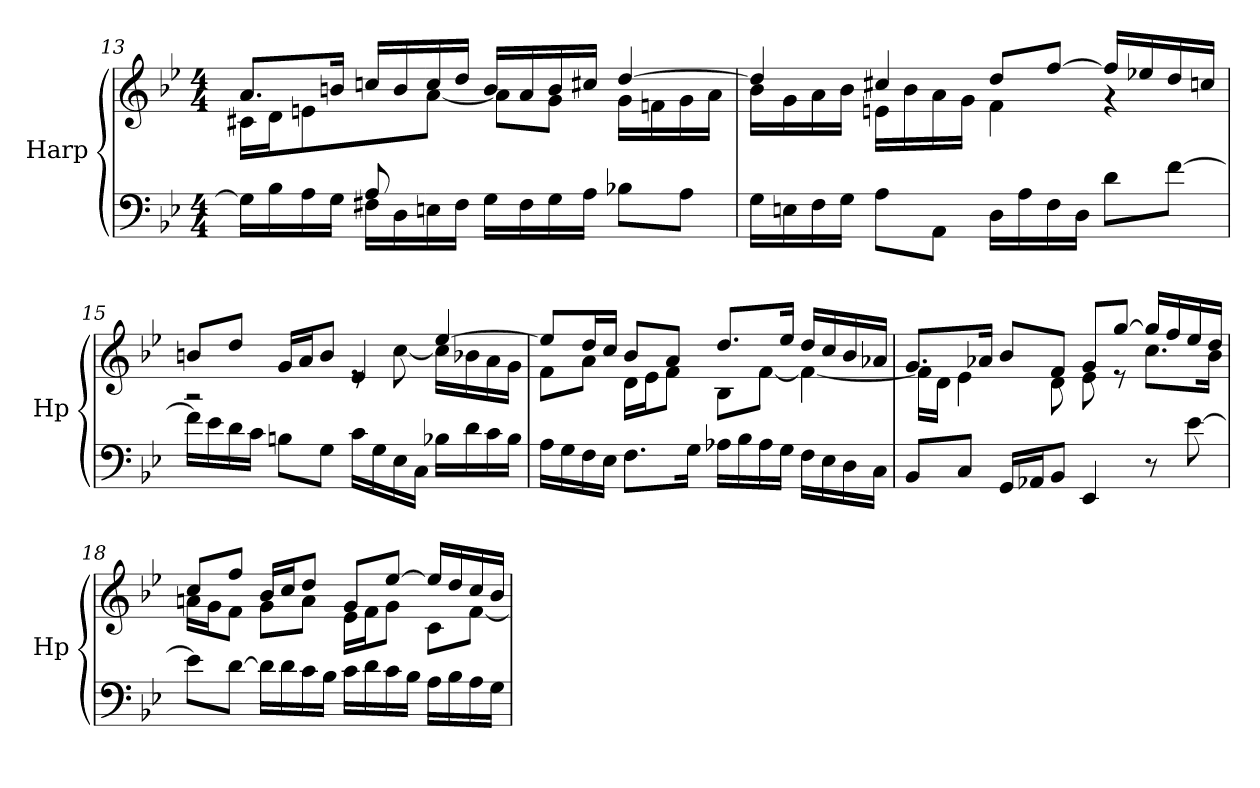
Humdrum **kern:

**kern	**kern
*part1	*part1
*staff2	*staff1
*I"Harp	*
*I'Hp	*
*clefF4	*clefG2
*k[b-e-]	*k[b-e-]
*M4/4	*M4/4
=13	=13
*^	*^
4ryy	16G\LL]	8.a/L	16c#X\LL
.	16B-\	.	16d\J
.	16A\	.	8en\J
.	16G\JJ	16bn/Jk	.
8A/L	16F#X\LL	16ccn/LL	8ryy
.	16D\	16b/	.
2ryy	16En\	16cc/	[8a\J
.	16F#\JJ	16dd/JJ	.
.	16G\LL	16b/LL	8a\L]
.	16F#\	16a/	.
.	16G\	16b/	8g\J
.	16A\JJ	16cc#X/JJ	.
.	8B-X\L	[4dd/	16g\LL
.	.	.	16fn\
8ryy	8A\J	.	16g\
.	.	.	16a\JJ
*v	*v	*	*
!!LO:LB:g=z	!!
=14	=14	=14
16G\LL	4dd/]	16b-\LL
16En\	.	16g\
16F\	.	16a\
16G\JJ	.	16b-\JJ
8A\L	4cc#X/	16en\LL
.	.	16b-\
8AA\J	.	16a\
.	.	16g\JJ
16D\LL	8dd/L	4f\
16A\	.	.
16F\	[8ff/J	.
16D\JJ	.	.
8d\L	16ff/LL]	4rg
.	16ee-X/	.
[8f\J	16dd/	.
.	16ccn/JJ	.
=15	=15	=15
16f\LL]	8bn/L	2r
16e-\	.	.
16d\	8dd/J	.
16c\JJ	.	.
8Bn\L	16g/LL	.
.	16a/J	.
8G\J	8b/J	.
16c\LL	4e-/	8re
16G\	.	.
16E-\	.	[8cc\
16C\JJ	.	.
16B-X\LL	[4ee-/	16cc\LL]
16d\	.	16b-X\
16c\	.	16a\
16B-\JJ	.	16g\JJ
!!LO:LB:g=z	!!
=16	=16	=16
16A\LL	8ee-/L]	8f\L
16G\	.	.
16F\	16dd/L	8a\J
16E-\JJ	16cc/JJ	.
8.F\L	8b-/L	16d\LL
.	.	16e-\J
.	8a/J	8f\J
16G\Jk	.	.
16A-X\LL	8.dd/L	8B-\L
16B-\	.	.
16A-\	.	[8f\J
16G\JJ	16ee-/Jk	.
16F\LL	16dd/LL	4f\_
16E-\	16cc/	.
16D\	16b-/	.
16C\JJ	16a-X/JJ	.
=17	=17	=17
8BB-/L	8.g/L	16f\LL]
.	.	16d\JJ
8C/J	.	4e-\
.	16a-X/Jk	.
16GG/LL	8b-/L	.
16AA-X/J	.	.
8BB-/J	8f/J	8d\
4EE-/	8g/L	8e-\
.	[8gg/J	8r
8r	16gg/LL]	8.cc\L
.	16ff/	.
[8e-\	16ee-/	.
.	16dd/JJ	16b-\Jk
!!LO:LB:g=z	!!
=18	=18	=18
8e-\L]	8cc/L	16an\LL
.	.	16g\J
[8d\J	8ff/J	8f\J
16d\LL]	16b-/LL	8g\L
16d\	16cc/J	.
16c\	8dd/J	8a\J
16B-\JJ	.	.
16c\LL	8g/L	16e-\LL
16d\	.	16f\J
16c\	[8ee-/J	8g\J
16B-\JJ	.	.
16A\LL	16ee-/LL]	8c\L
16B-\	16dd/	.
16A\	16cc/	[8f\J
16G\JJ	16b-/JJ	.
*	*v	*v
=	=
*-	*-
